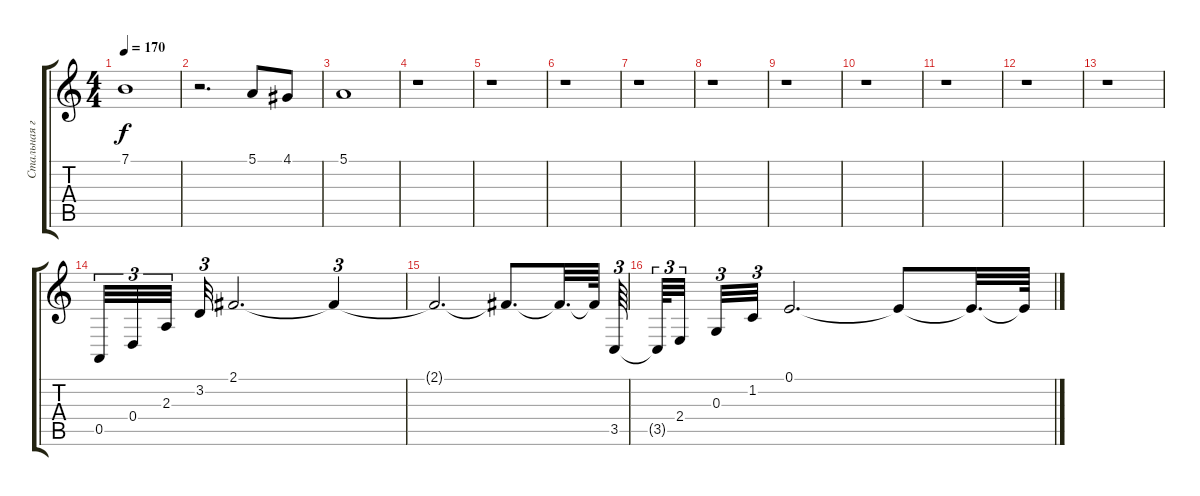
\track ("Стальная гитара" "Стальная г") {instrument koto}
\staff {score tabs}
\tuning (E4 B3 G3 D3 A2 E2) {hide}
\ts (4 4)
\tempo 170
\clef g2
\ks c
7.1.1{dy f} |
r.2{d} 5.1.8 4.1.8 |
5.1.1 |
r.1 |
r.1 |
r.1 |
r.1 |
r.1 |
r.1 |
r.1 |
r.1 |
r.1 |
r.1 |
0.5.32{tu (3 2) volume 10 instrument electricguitarclean} 0.4.32{tu (3 2)} 2.3.32{tu (3 2) beam splitsecondary} 3.2.32{tu (3 2)} 2.1.2{d} 2.1{t}.4{tu (3 2)} |
2.1{t}.2{d} 2.1{t}.8{d} 2.1{t}.32{d} 2.1{t}.64 3.5.64{tu (3 2)} |
3.5{t}.64{tu (3 2)} 2.4.32{tu (3 2) beam splitsecondary} 0.3.32{tu (3 2)} 1.2.32{tu (3 2)} 0.1.2{d} 0.1{t}.8 0.1{t}.32{d} 0.1{t}.64
